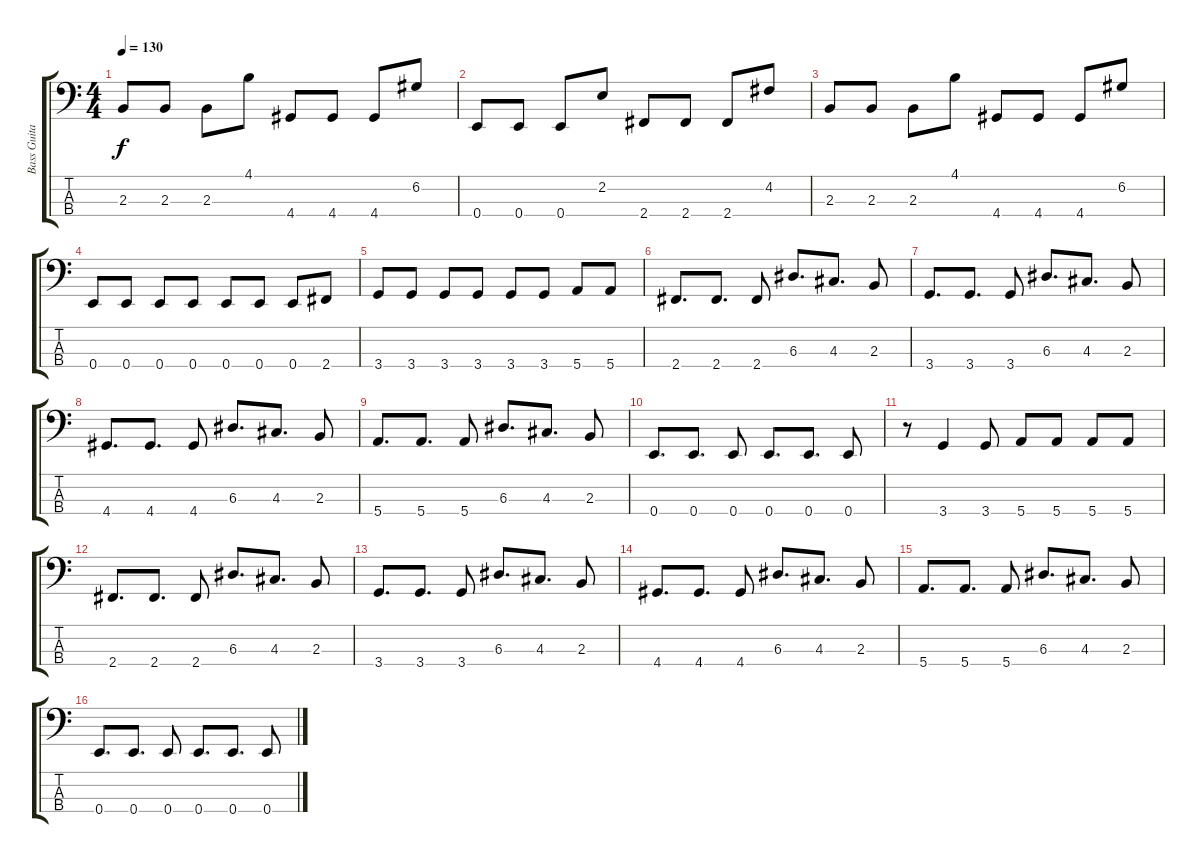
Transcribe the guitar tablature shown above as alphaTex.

\track ("Bass Guitar" "Bass Guita") {instrument electricbassfinger}
\staff {score tabs}
\tuning (G2 D2 A1 E1) {hide}
\ts (4 4)
\tempo 130
\clef f4
\ks c
2.3.8{dy f} 2.3.8 2.3.8 4.1.8 4.4.8 4.4.8 4.4.8 6.2.8 |
0.4.8 0.4.8 0.4.8 2.2.8 2.4.8 2.4.8 2.4.8 4.2.8 |
2.3.8 2.3.8 2.3.8 4.1.8 4.4.8 4.4.8 4.4.8 6.2.8 |
0.4.8 0.4.8 0.4.8 0.4.8 0.4.8 0.4.8 0.4.8 2.4.8 |
3.4.8 3.4.8 3.4.8 3.4.8 3.4.8 3.4.8 5.4.8 5.4.8 |
2.4.8{d} 2.4.8{d} 2.4.8 6.3.8{d} 4.3.8{d} 2.3.8 |
3.4.8{d} 3.4.8{d} 3.4.8 6.3.8{d} 4.3.8{d} 2.3.8 |
4.4.8{d} 4.4.8{d} 4.4.8 6.3.8{d} 4.3.8{d} 2.3.8 |
5.4.8{d} 5.4.8{d} 5.4.8 6.3.8{d} 4.3.8{d} 2.3.8 |
0.4.8{d} 0.4.8{d} 0.4.8 0.4.8{d} 0.4.8{d} 0.4.8 |
r.8 3.4.4 3.4.8 5.4.8 5.4.8 5.4.8 5.4.8 |
2.4.8{d} 2.4.8{d} 2.4.8 6.3.8{d} 4.3.8{d} 2.3.8 |
3.4.8{d} 3.4.8{d} 3.4.8 6.3.8{d} 4.3.8{d} 2.3.8 |
4.4.8{d} 4.4.8{d} 4.4.8 6.3.8{d} 4.3.8{d} 2.3.8 |
5.4.8{d} 5.4.8{d} 5.4.8 6.3.8{d} 4.3.8{d} 2.3.8 |
0.4.8{d} 0.4.8{d} 0.4.8 0.4.8{d} 0.4.8{d} 0.4.8
